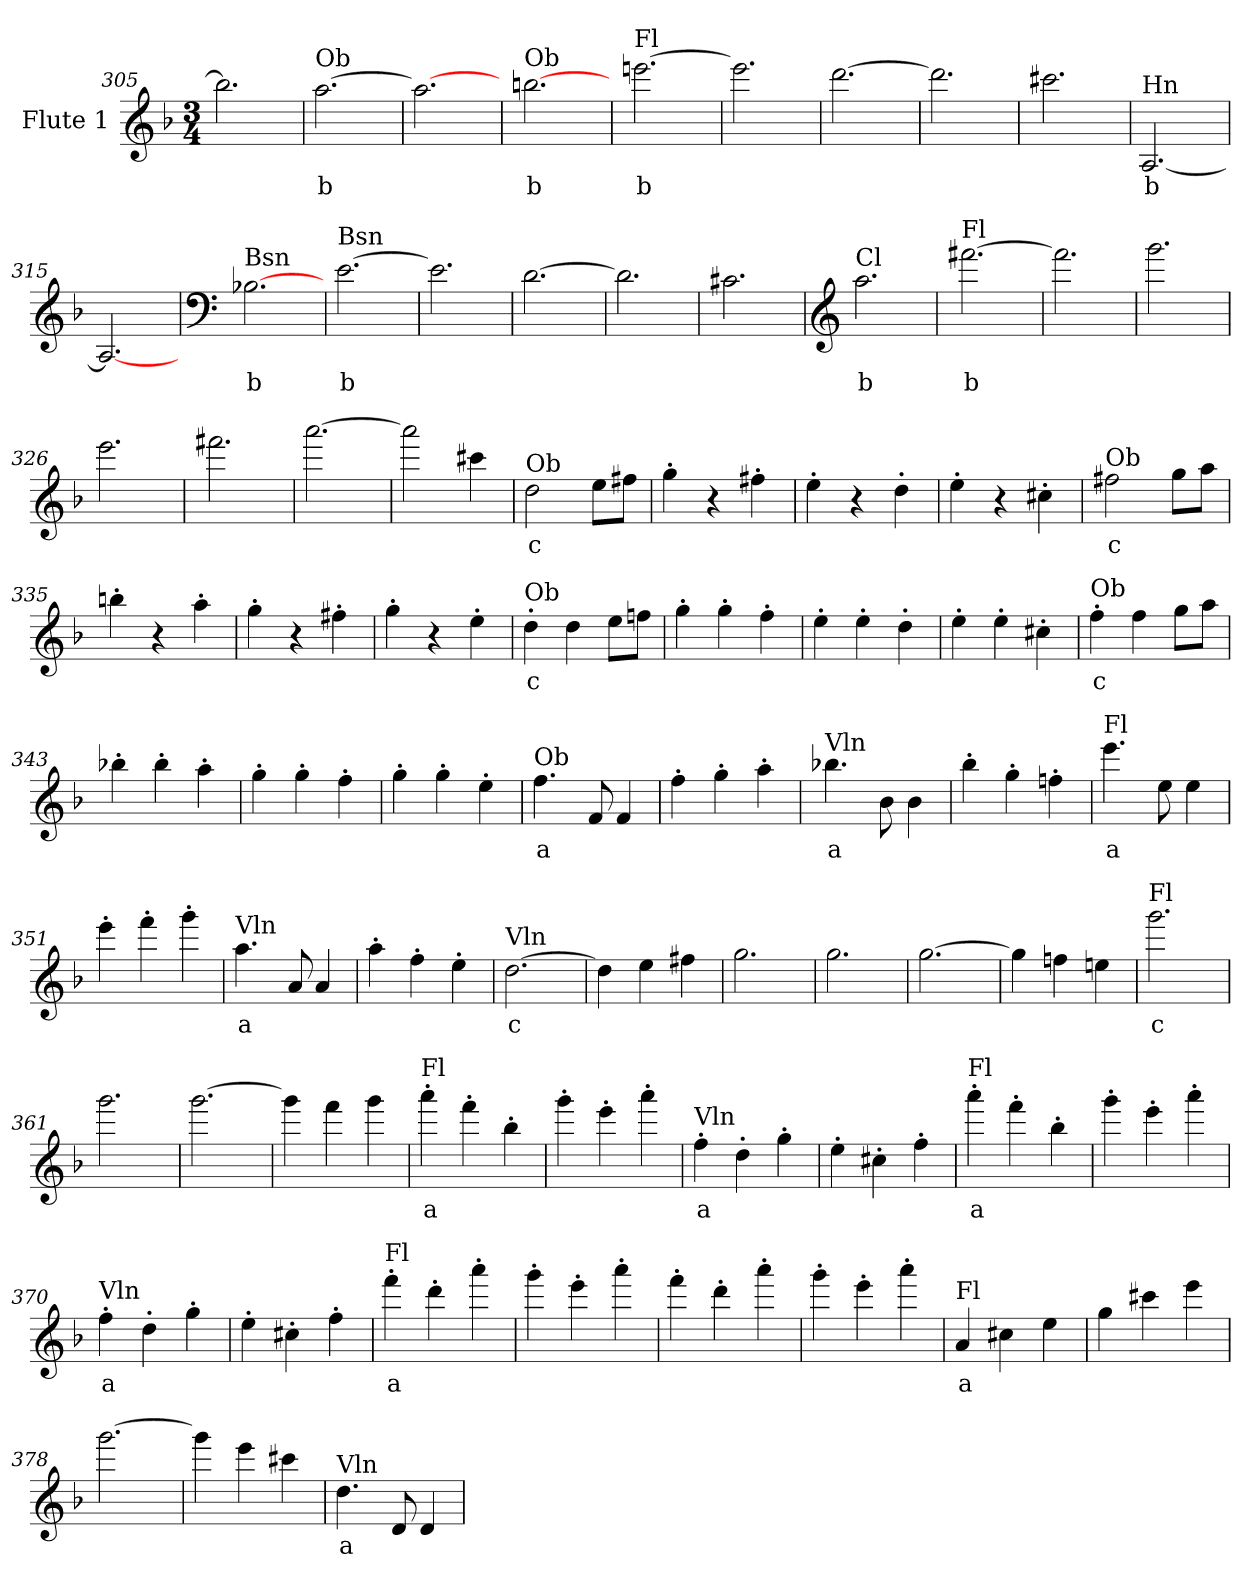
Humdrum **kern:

**kern	**text
*part1	*part1
*staff1	*staff1
*I"Flute 1	*
*I'Fl 1	*
*clefG2	*
*k[b-]	*
*M3/4	*
=305	=305
2.bb-]	.
=306	=306
!LO:TX:a:t=Ob	!
!	!LO:LY:b:color=#FF0000
[2.aa	b
=307	=307
2.aa_	.
=308	=308
!LO:TX:a:t=Ob	!
!	!LO:LY:b:color=#FF0000
[2.bbn	b
=309	=309
!LO:TX:a:t=Fl	!
!	!LO:LY:b:color=#FF0000
[2.eeen	b
=310	=310
2.eee]	.
=311	=311
[2.ddd	.
=312	=312
2.ddd]	.
!!LO:PB:g=z
=313	=313
2.ccc#X	.
=314	=314
!LO:TX:a:t=Hn	!
!	!LO:LY:b:color=#FF0000
[2.A	b
=315	=315
2.A_	.
=316	=316
*clefF4	*
!LO:TX:a:t=Bsn	!
!	!LO:LY:b:color=#FF0000
[2.B-X	b
=317	=317
!LO:TX:a:t=Bsn	!
!	!LO:LY:b:color=#FF0000
[2.e	b
=318	=318
2.e]	.
=319	=319
[2.d	.
=320	=320
2.d]	.
=321	=321
2.c#X	.
=322	=322
*clefG2	*
!LO:TX:a:t=Cl	!
!	!LO:LY:b:color=#FF0000
2.aa	b
=323	=323
!LO:TX:a:t=Fl	!
!	!LO:LY:b:color=#FF0000
[2.fff#X	b
=324	=324
2.fff#]	.
!!LO:PB:g=z
=325	=325
2.ggg	.
=326	=326
2.eee	.
=327	=327
2.fff#X	.
=328	=328
[2.aaa	.
=329	=329
2aaa]	.
4ccc#X	.
=330	=330
!LO:TX:a:t=Ob	!
!	!LO:LY:b:color=#FF0000
2dd	c
8ee\L	.
8ff#X\J	.
=331	=331
4gg'	.
4r	.
4ff#X'	.
=332	=332
4ee'	.
4r	.
4dd'	.
=333	=333
4ee'	.
4r	.
4cc#X'	.
=334	=334
!LO:TX:a:t=Ob	!
!	!LO:LY:b:color=#FF0000
2ff#X	c
8gg\L	.
8aa\J	.
=335	=335
4bbn'	.
4r	.
4aa'	.
=336	=336
4gg'	.
4r	.
4ff#X'	.
!!LO:PB:g=z
=337	=337
4gg'	.
4r	.
4ee'	.
=338	=338
!LO:TX:a:t=Ob	!
!	!LO:LY:b:color=#FF0000
4dd'	c
4dd	.
8ee\L	.
8ffn\J	.
=339	=339
4gg'	.
4gg'	.
4ff'	.
=340	=340
4ee'	.
4ee'	.
4dd'	.
=341	=341
4ee'	.
4ee'	.
4cc#X'	.
=342	=342
!LO:TX:a:t=Ob	!
!	!LO:LY:b:color=#FF0000
4ff'	c
4ff	.
8gg\L	.
8aa\J	.
=343	=343
4bb-X'	.
4bb-'	.
4aa'	.
=344	=344
4gg'	.
4gg'	.
4ff'	.
=345	=345
4gg'	.
4gg'	.
4ee'	.
=346	=346
!LO:TX:a:t=Ob	!
!	!LO:LY:b:color=#FF0000
4.ff	a
8f	.
4f	.
=347	=347
4ff'	.
4gg'	.
4aa'	.
=348	=348
!LO:TX:a:t=Vln	!
!	!LO:LY:b:color=#FF0000
4.bb-X	a
8b-	.
4b-	.
!!LO:PB:g=z
=349	=349
4bb-'	.
4gg'	.
4ffn'	.
=350	=350
!LO:TX:a:t=Fl	!
!	!LO:LY:b:color=#FF0000
4.eee	a
8ee	.
4ee	.
=351	=351
4eee'	.
4fff'	.
4ggg'	.
=352	=352
!LO:TX:a:t=Vln	!
!	!LO:LY:b:color=#FF0000
4.aa	a
8a	.
4a	.
=353	=353
4aa'	.
4ff'	.
4ee'	.
=354	=354
!LO:TX:a:t=Vln	!
!	!LO:LY:b:color=#FF0000
[2.dd	c
=355	=355
4dd]	.
4ee	.
4ff#X	.
=356	=356
2.gg	.
=357	=357
2.gg	.
=358	=358
[2.gg	.
=359	=359
4gg]	.
4ffn	.
4een	.
=360	=360
!LO:TX:a:t=Fl	!
!	!LO:LY:b:color=#FF0000
2.ggg	c
=361	=361
2.ggg	.
=362	=362
[2.ggg	.
!!LO:PB:g=z
=363	=363
4ggg]	.
4fff	.
4ggg	.
=364	=364
!LO:TX:a:t=Fl	!
!	!LO:LY:b:color=#FF0000
4aaa'	a
4fff'	.
4bb-'	.
=365	=365
4ggg'	.
4eee'	.
4aaa'	.
=366	=366
!LO:TX:a:t=Vln	!
!	!LO:LY:b:color=#FF0000
4ff'	a
4dd'	.
4gg'	.
=367	=367
4ee'	.
4cc#X'	.
4ff'	.
=368	=368
!LO:TX:a:t=Fl	!
!	!LO:LY:b:color=#FF0000
4aaa'	a
4fff'	.
4bb-'	.
=369	=369
4ggg'	.
4eee'	.
4aaa'	.
=370	=370
!LO:TX:a:t=Vln	!
!	!LO:LY:b:color=#FF0000
4ff'	a
4dd'	.
4gg'	.
=371	=371
4ee'	.
4cc#X'	.
4ff'	.
=372	=372
!LO:TX:a:t=Fl	!
!	!LO:LY:b:color=#FF0000
4fff'	a
4ddd'	.
4aaa'	.
=373	=373
4ggg'	.
4eee'	.
4aaa'	.
=374	=374
4fff'	.
4ddd'	.
4aaa'	.
=375	=375
4ggg'	.
4eee'	.
4aaa'	.
!!LO:PB:g=z
=376	=376
!LO:TX:a:t=Fl	!
!	!LO:LY:b:color=#FF0000
4a	a
4cc#X	.
4ee	.
=377	=377
4gg	.
4ccc#X	.
4eee	.
=378	=378
[2.ggg	.
=379	=379
4ggg]	.
4eee	.
4ccc#X	.
=380	=380
!LO:TX:a:t=Vln	!
!	!LO:LY:b:color=#FF0000
4.dd	a
8d	.
4d	.
=	=
*-	*-
